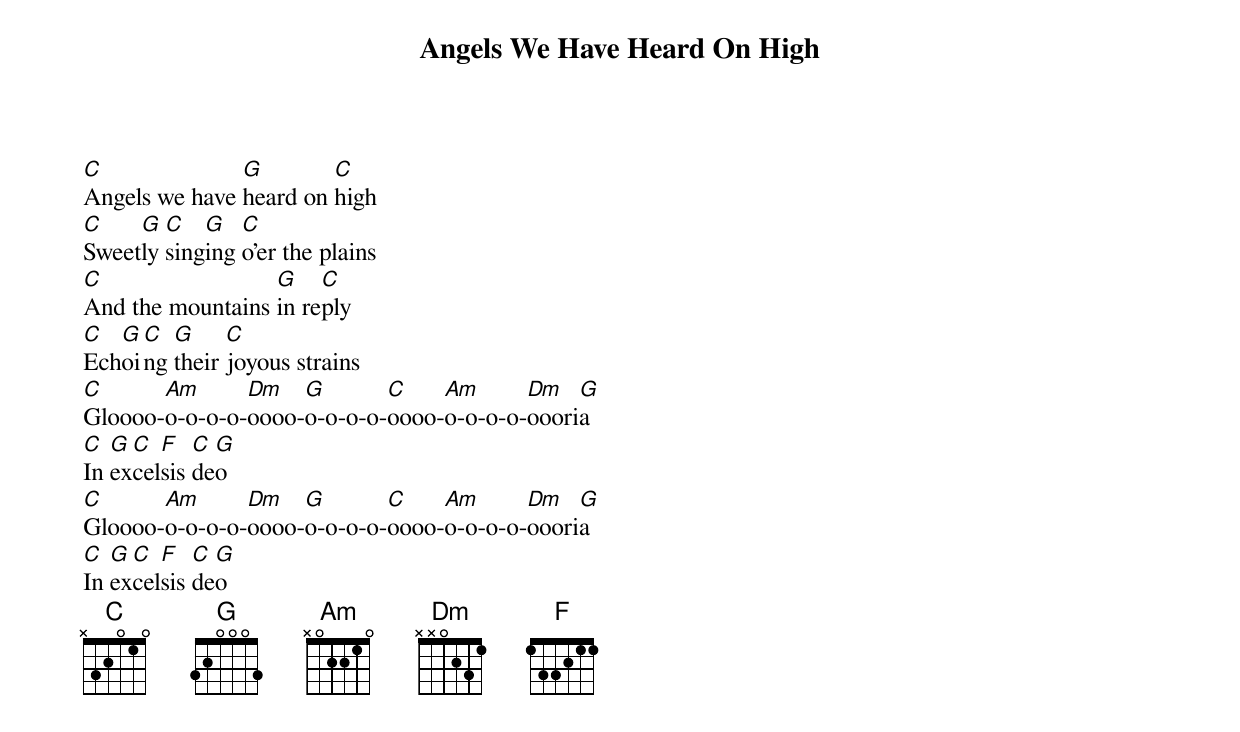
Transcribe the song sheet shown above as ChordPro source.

{t:Angels We Have Heard On High}

[C]Angels we have [G]heard on [C]high
[C]Sweet[G]ly [C]sing[G]ing [C]o'er the plains
[C]And the mountains [G]in re[C]ply
[C]Ech[G]oi[C]ng [G]their [C]joyous strains
[C]Gloooo-[Am]o-o-o-o-[Dm]oooo-[G]o-o-o-o-[C]oooo-[Am]o-o-o-o-[Dm]ooori[G]a
[C]In [G]ex[C]cel[F]sis [C]de[G]o
[C]Gloooo-[Am]o-o-o-o-[Dm]oooo-[G]o-o-o-o-[C]oooo-[Am]o-o-o-o-[Dm]ooori[G]a
[C]In [G]ex[C]cel[F]sis [C]de[G]o
